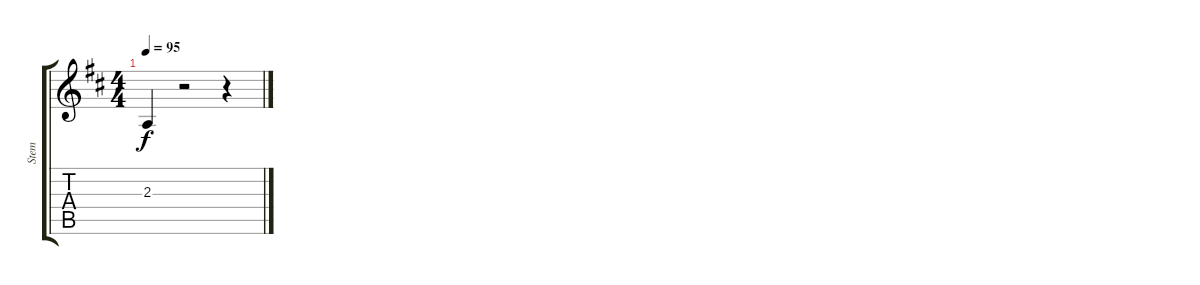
\track ("Stem" "Stem") {instrument electricgrandpiano}
\staff {score tabs}
\tuning (E4 B3 G3 D3 A2 E2) {hide}
\ts (4 4)
\tempo 95
\clef g2
\ks d
2.3{t}.4{dy f} r.2 r.4
